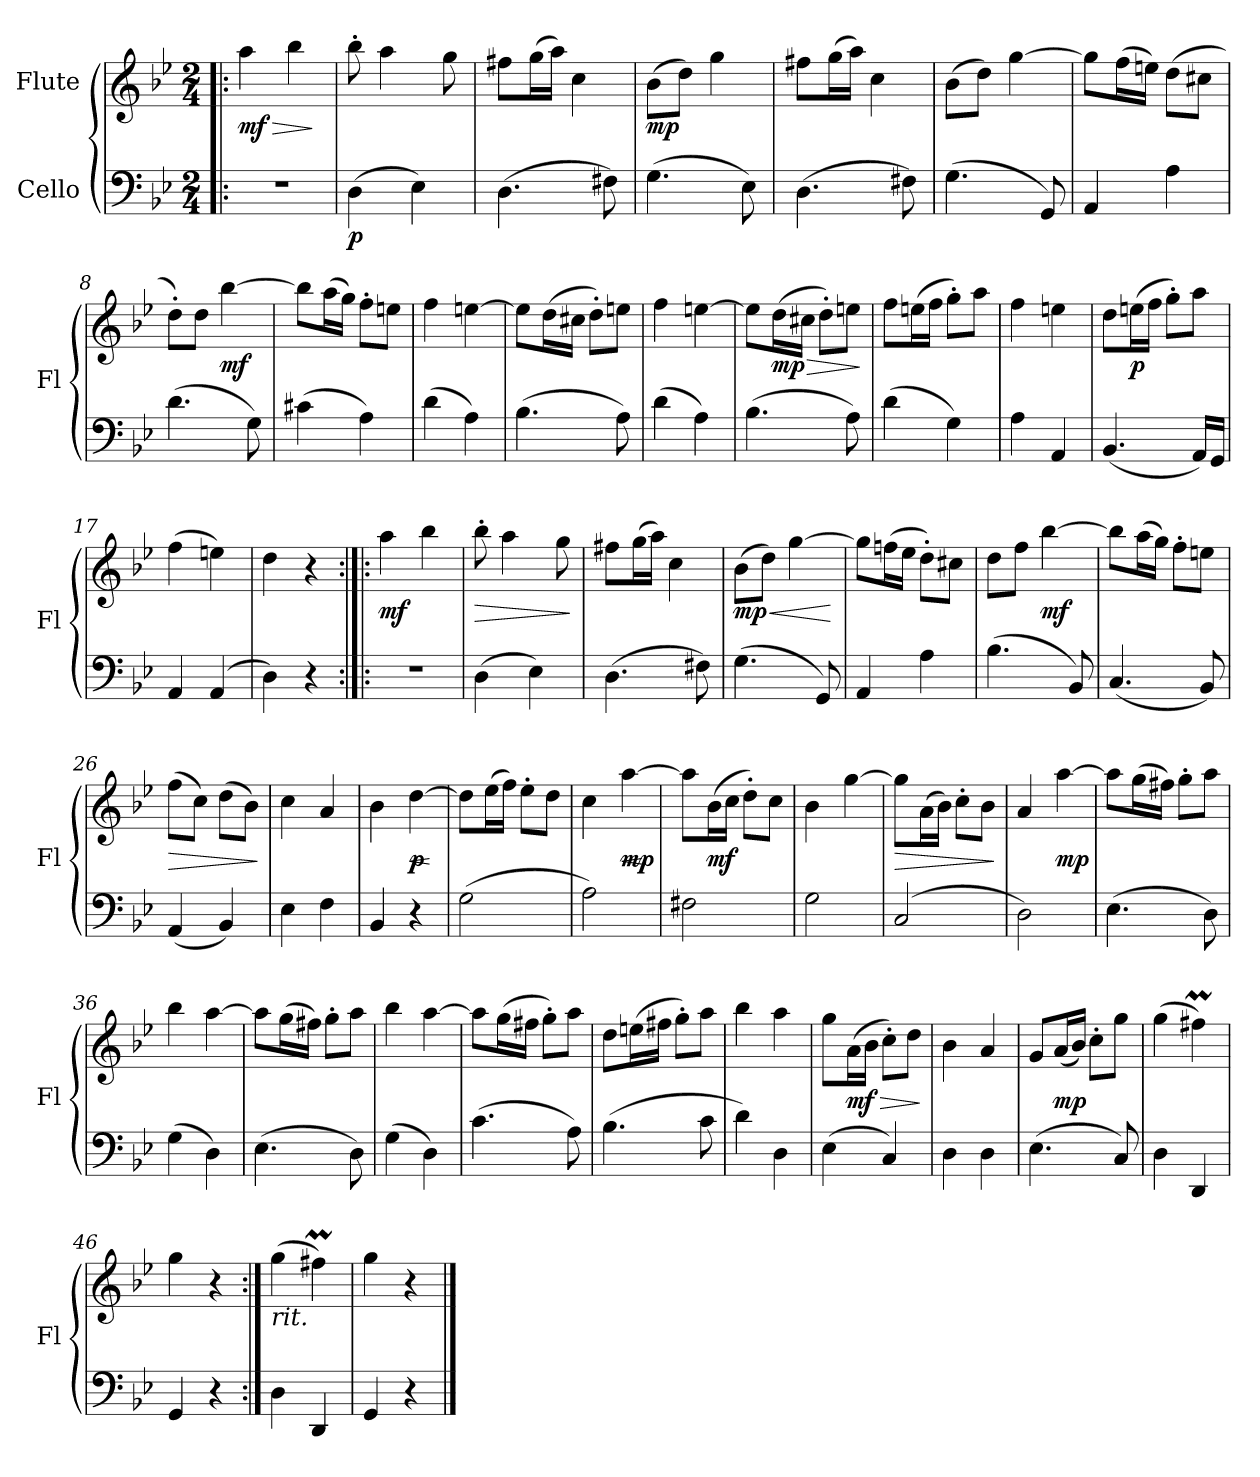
**kern	**dynam	**kern	**dynam
*part2	*part2	*part1	*part1
*staff2	*staff2	*staff1	*staff1
*I"Cello	*	*I"Flute	*
*	*	*I'Fl	*
*clefF4	*	*clefG2	*
*k[b-e-]	*	*k[b-e-]	*
*g:	*	*g:	*
*M2/4	*	*M2/4	*
*MM130	*	*MM130	*
=1!|:	=1!|:	=1!|:	=1!|:
!	!	!	!LO:HP:b
!	!	!	!LO:DY:n=1:b
2r	.	4aa\	> mf
.	.	4bb-\	.
.	.	.	]
=2	=2	=2	=2
!	!LO:DY:b	!	!
(>4D\	p	8bb-'\	.
.	.	4aa\	.
4E-\)	.	.	.
.	.	8gg\	.
=3	=3	=3	=3
(>4.D\	.	8ff#X\L	.
.	.	(>16gg\L	.
.	.	16aa\JJ)	.
.	.	4cc\	.
8F#X\)	.	.	.
=4	=4	=4	=4
!	!	!	!LO:DY:b
(>4.G\	.	(>8b-\L	mp
.	.	8dd\J)	.
.	.	4gg\	.
8E-\)	.	.	.
=5	=5	=5	=5
(>4.D\	.	8ff#X\L	.
.	.	(>16gg\L	.
.	.	16aa\JJ)	.
.	.	4cc\	.
8F#X\)	.	.	.
=6	=6	=6	=6
(>4.G\	.	(>8b-\L	.
.	.	8dd\J)	.
.	.	[4gg\	.
8GG/)	.	.	.
!!LO:LB:g=z
=7	=7	=7	=7
4AA/	.	8gg\L]	.
.	.	(>16ff\L	.
.	.	16een\JJ)	.
4A\	.	(>8dd\L	.
.	.	8cc#X\J	.
=8	=8	=8	=8
(>4.d\	.	8dd'\L)	.
.	.	8dd\J	.
!	!	!	!LO:DY:b
.	.	[4bb-\	mf
8G\)	.	.	.
=9	=9	=9	=9
(>4c#X\	.	8bb-\L]	.
.	.	(>16aa\L	.
.	.	16gg\JJ)	.
4A\)	.	8ff'\L	.
.	.	8een\J	.
=10	=10	=10	=10
(>4d\	.	4ff\	.
4A\)	.	[4een\	.
=11	=11	=11	=11
(>4.B-\	.	8ee\L]	.
.	.	(>16dd\L	.
.	.	16cc#X\JJ	.
.	.	8dd'\L)	.
8A\)	.	8een\J	.
=12	=12	=12	=12
(>4d\	.	4ff\	.
4A\)	.	[4een\	.
!!LO:LB:g=z
=13	=13	=13	=13
(>4.B-\	.	8ee\L]	.
!	!	!	!LO:HP:b
!	!	!	!LO:DY:n=1:b
.	.	(>16dd\L	> mp
.	.	16cc#X\JJ	.
.	.	8dd'\L)	.
8A\)	.	8een\J	.
.	.	.	]
=14	=14	=14	=14
(>4d\	.	8ff\L	.
.	.	(>16een\L	.
.	.	16ff\JJ	.
4G\)	.	8gg'\L)	.
.	.	8aa\J	.
=15	=15	=15	=15
4A\	.	4ff\	.
4AA/	.	4een\	.
=16	=16	=16	=16
(<4.BB-/	.	8dd\L	.
!	!	!	!LO:DY:b
.	.	(>16een\L	p
.	.	16ff\JJ	.
.	.	8gg'\L)	.
16AA/LL)	.	8aa\J	.
16GG/JJ	.	.	.
=17	=17	=17	=17
4AA/	.	(>4ff\	.
(<4AA/	.	4een\)	.
=18	=18	=18	=18
4D\)	.	4dd\	.
4r	.	4r	.
=19:|!|:	=19:|!|:	=19:|!|:	=19:|!|:
!	!	!	!LO:DY:b
2r	.	4aa\	mf
.	.	4bb-\	.
!!LO:PB:g=z
=20	=20	=20	=20
!	!	!	!LO:HP:b
(>4D\	.	8bb-'\	>
.	.	4aa\	.
4E-\)	.	.	.
.	.	8gg\	.
.	.	.	]
=21	=21	=21	=21
(>4.D\	.	8ff#X\L	.
.	.	(>16gg\L	.
.	.	16aa\JJ)	.
.	.	4cc\	.
8F#X\)	.	.	.
=22	=22	=22	=22
!	!	!	!LO:HP:b
!	!	!	!LO:DY:n=1:b
(>4.G\	.	(>8b-\L	< mp
.	.	8dd\J)	.
.	.	[4gg\	.
8GG/)	.	.	.
.	.	.	[
=23	=23	=23	=23
4AA/	.	8gg\L]	.
.	.	(>16ffn\L	.
.	.	16ee-\JJ	.
4A\	.	8dd'\L)	.
.	.	8cc#X\J	.
=24	=24	=24	=24
(>4.B-\	.	8dd\L	.
.	.	8ff\J	.
!	!	!	!LO:DY:b
.	.	[4bb-\	mf
8BB-/)	.	.	.
=25	=25	=25	=25
(<4.C/	.	8bb-\L]	.
.	.	(>16aa\L	.
.	.	16gg\JJ)	.
.	.	8ff'\L	.
8BB-/)	.	8een\J	.
!!LO:LB:g=z
=26	=26	=26	=26
!	!	!	!LO:HP:b
(<4AA/	.	(>8ff\L	>
.	.	8cc\J)	.
4BB-/)	.	(>8dd\L	.
.	.	8b-\J)	.
.	.	.	]
=27	=27	=27	=27
4E-\	.	4cc\	.
4F\	.	4a/	.
=28	=28	=28	=28
4BB-/	.	4b-\	.
!	!	!	!LO:HP:b
!	!	!	!LO:DY:n=1:b
4r	.	[4dd\	< p
.	.	.	[
=29	=29	=29	=29
(>2G\	.	8dd\L]	.
.	.	(>16ee-\L	.
.	.	16ff\JJ)	.
.	.	8ee-'\L	.
.	.	8dd\J	.
=30	=30	=30	=30
2A\)	.	4cc\	.
!	!	!	!LO:HP:b
!	!	!	!LO:DY:n=1:b
.	.	[4aa\	< mp
.	.	.	[
=31	=31	=31	=31
2F#X\	.	8aa\L]	.
!	!	!	!LO:DY:b
.	.	(>16b-\L	mf
.	.	16cc\JJ	.
.	.	8dd'\L)	.
.	.	8cc\J	.
=32	=32	=32	=32
2G\	.	4b-\	.
.	.	[4gg\	.
!!LO:LB:g=z
=33	=33	=33	=33
!	!	!	!LO:HP:b
(<2C/	.	8gg\L]	>
.	.	(>16a\L	.
.	.	16b-\JJ)	.
.	.	8cc'\L	.
.	.	8b-\J	.
.	.	.	]
=34	=34	=34	=34
2D\)	.	4a/	.
!	!	!	!LO:DY:b
.	.	[4aa\	mp
=35	=35	=35	=35
(>4.E-\	.	8aa\L]	.
.	.	(>16gg\L	.
.	.	16ff#X\JJ)	.
.	.	8gg'\L	.
8D\)	.	8aa\J	.
=36	=36	=36	=36
(>4G\	.	4bb-\	.
4D\)	.	[4aa\	.
=37	=37	=37	=37
(>4.E-\	.	8aa\L]	.
.	.	(>16gg\L	.
.	.	16ff#X\JJ)	.
.	.	8gg'\L	.
8D\)	.	8aa\J	.
=38	=38	=38	=38
(>4G\	.	4bb-\	.
4D\)	.	[4aa\	.
=39	=39	=39	=39
(>4.c\	.	8aa\L]	.
.	.	(>16gg\L	.
.	.	16ff#X\JJ	.
.	.	8gg'\L)	.
8A\)	.	8aa\J	.
!!LO:LB:g=z
=40	=40	=40	=40
(>4.B-\	.	8dd\L	.
.	.	(>16een\L	.
.	.	16ff#X\JJ	.
.	.	8gg'\L)	.
8c\	.	8aa\J	.
=41	=41	=41	=41
4d\)	.	4bb-\	.
4D\	.	4aa\	.
=42	=42	=42	=42
(>4E-\	.	8gg\L	.
!	!	!	!LO:HP:b
!	!	!	!LO:DY:n=1:b
.	.	(>16a\L	> mf
.	.	16b-\JJ	.
4C/)	.	8cc'\L)	.
.	.	8dd\J	.
.	.	.	]
=43	=43	=43	=43
4D\	.	4b-\	.
4D\	.	4a/	.
=44	=44	=44	=44
(>4.E-\	.	8g/L	.
!	!	!	!LO:DY:b
.	.	(<16a/L	mp
.	.	16b-/JJ)	.
.	.	8cc'\L	.
8C/)	.	8gg\J	.
=45	=45	=45	=45
4D\	.	(>4gg\	.
4DD/	.	4ff#Xm\)	.
=46	=46	=46	=46
4GG/	.	4gg\	.
4r	.	4r	.
=47:|!	=47:|!	=47:|!	=47:|!
*	*	*MM90	*
!	!	!LO:TX:b:i:t=rit.	!
4D\	.	(>4gg\	.
4DD/	.	4ff#Xm\)	.
=48	=48	=48	=48
4GG/	.	4gg\	.
4r	.	4r	.
==	==	==	==
*-	*-	*-	*-
